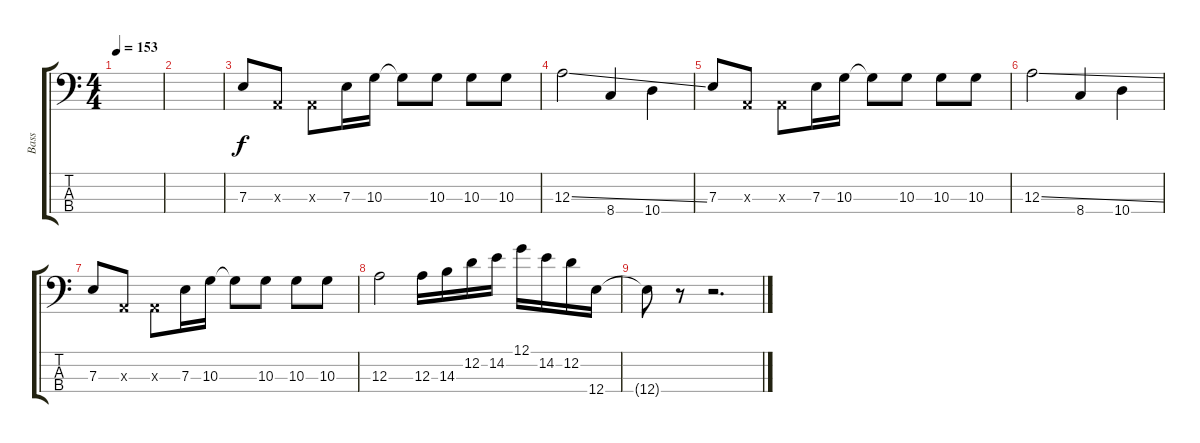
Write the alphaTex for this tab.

\track ("Bass" "Bass") {instrument electricbasspick}
\staff {score tabs}
\tuning (G2 D2 A1 E1) {hide}
\ts (4 4)
\tempo 153
\clef f4
\ks c
|
|
7.3.8 0.3{x}.8 0.3{x}.8 7.3.16 10.3.16 10.3{t}.8 10.3.8 10.3.8 10.3.8 |
12.3{ss}.2 8.4.4 10.4.4 |
7.3.8 0.3{x}.8 0.3{x}.8 7.3.16 10.3.16 10.3{t}.8 10.3.8 10.3.8 10.3.8 |
12.3{ss}.2 8.4.4 10.4.4 |
7.3.8 0.3{x}.8 0.3{x}.8 7.3.16 10.3.16 10.3{t}.8 10.3.8 10.3.8 10.3.8 |
12.3.2 12.3.16 14.3.16 12.2.16 14.2.16 12.1.16 14.2.16 12.2.16 12.4.16 |
12.4{t}.8 r.8 r.2{d}
